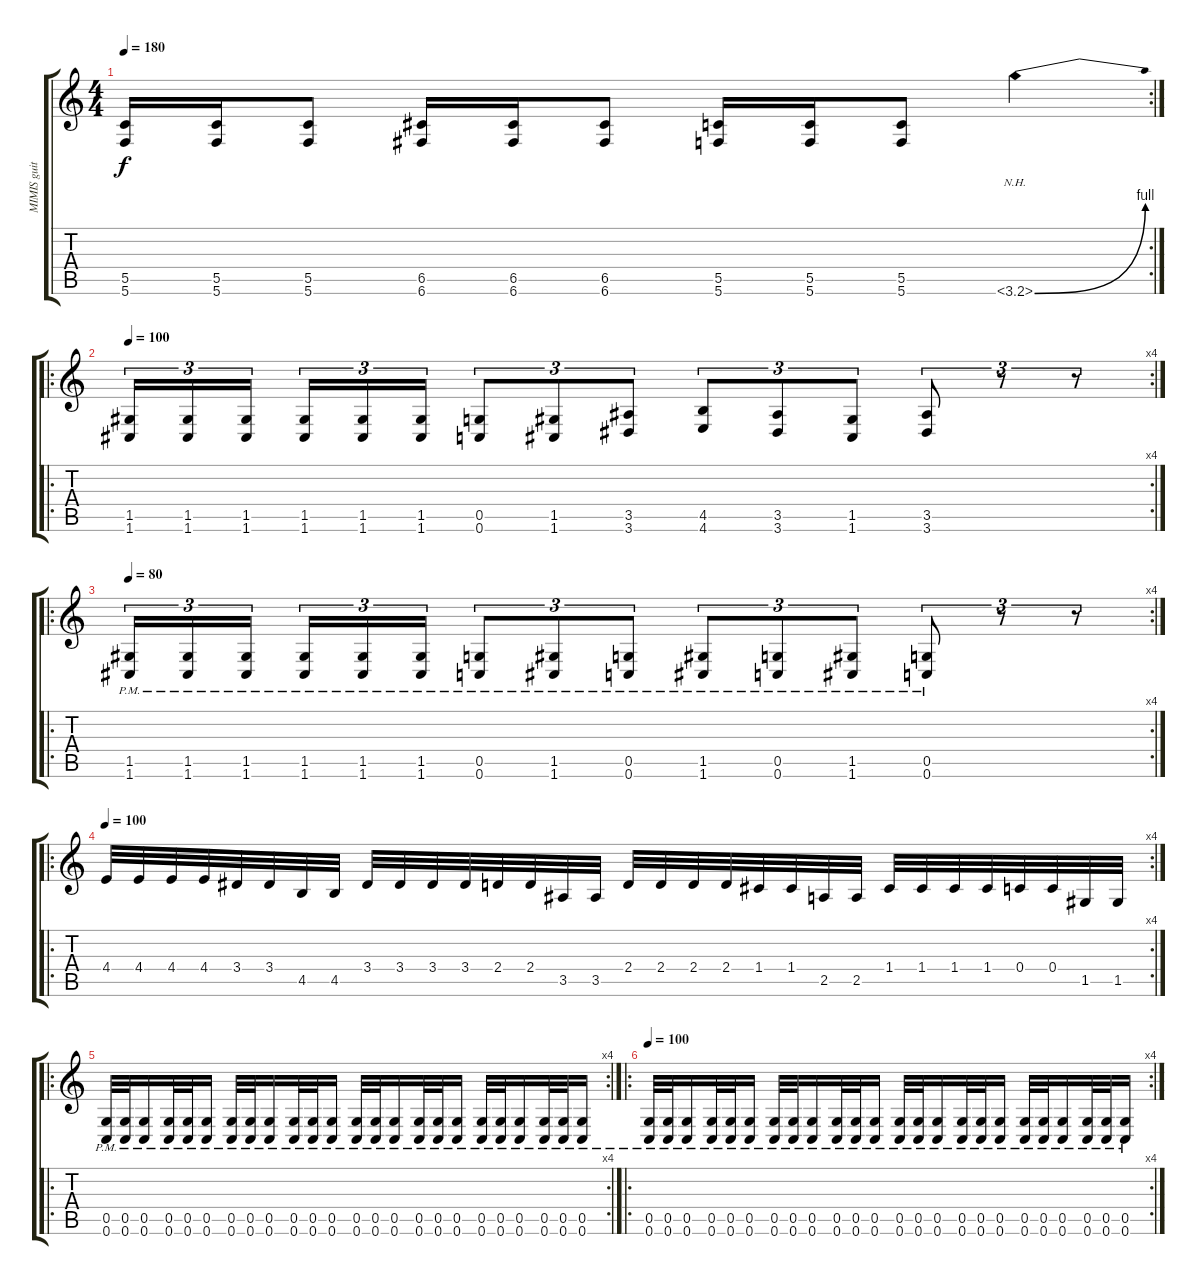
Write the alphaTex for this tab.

\track ("MIMIS guitar two" "MIMIS guit") {instrument distortionguitar}
\staff {score tabs}
\tuning (D4 A3 F3 C3 G2 C2) {hide}
\rc 2
\ts (4 4)
\tempo 180
\clef g2
\ks c
(5.5 5.6).16{dy f} (5.5 5.6).16 (5.5 5.6).8 (6.5 6.6).16 (6.5 6.6).16 (6.5 6.6).8 (5.5 5.6).16 (5.5 5.6).16 (5.5 5.6).8 3.6{be (bend 0 0 60 4) nh}.4 |
\ro
\rc 4
\tempo 100
(1.5 1.6).16{tu (3 2)} (1.5 1.6).16{tu (3 2)} (1.5 1.6).16{tu (3 2) beam splitsecondary} (1.5 1.6).16{tu (3 2)} (1.5 1.6).16{tu (3 2)} (1.5 1.6).16{tu (3 2)} (0.5 0.6).8{tu (3 2)} (1.5 1.6).8{tu (3 2)} (3.5 3.6).8{tu (3 2)} (4.5 4.6).8{tu (3 2)} (3.5 3.6).8{tu (3 2)} (1.5 1.6).8{tu (3 2)} (3.5 3.6).8{tu (3 2)} r.8{tu (3 2)} r.8{tu (3 2)} |
\ro
\rc 4
\tempo 80
(1.5{pm} 1.6{pm}).16{tu (3 2)} (1.5{pm} 1.6{pm}).16{tu (3 2)} (1.5{pm} 1.6{pm}).16{tu (3 2) beam splitsecondary} (1.5{pm} 1.6{pm}).16{tu (3 2)} (1.5{pm} 1.6{pm}).16{tu (3 2)} (1.5{pm} 1.6{pm}).16{tu (3 2)} (0.5{pm} 0.6{pm}).8{tu (3 2)} (1.5{pm} 1.6{pm}).8{tu (3 2)} (0.5{pm} 0.6{pm}).8{tu (3 2)} (1.5{pm} 1.6{pm}).8{tu (3 2)} (0.5{pm} 0.6{pm}).8{tu (3 2)} (1.5{pm} 1.6{pm}).8{tu (3 2)} (0.5{pm} 0.6{pm}).8{tu (3 2)} r.8{tu (3 2)} r.8{tu (3 2)} |
\ro
\rc 4
\tempo 100
4.4.32 4.4.32 4.4.32 4.4.32 3.4.32 3.4.32 4.5.32 4.5.32 3.4.32 3.4.32 3.4.32 3.4.32 2.4.32 2.4.32 3.5.32 3.5.32 2.4.32 2.4.32 2.4.32 2.4.32 1.4.32 1.4.32 2.5.32 2.5.32 1.4.32 1.4.32 1.4.32 1.4.32 0.4.32 0.4.32 1.5.32 1.5.32 |
\ro
\rc 4
(0.5{pm} 0.6{pm}).32 (0.5{pm} 0.6{pm}).32 (0.5{pm} 0.6{pm}).16 (0.5{pm} 0.6{pm}).32 (0.5{pm} 0.6{pm}).32 (0.5{pm} 0.6{pm}).16 (0.5{pm} 0.6{pm}).32 (0.5{pm} 0.6{pm}).32 (0.5{pm} 0.6{pm}).16 (0.5{pm} 0.6{pm}).32 (0.5{pm} 0.6{pm}).32 (0.5{pm} 0.6{pm}).16 (0.5{pm} 0.6{pm}).32 (0.5{pm} 0.6{pm}).32 (0.5{pm} 0.6{pm}).16 (0.5{pm} 0.6{pm}).32 (0.5{pm} 0.6{pm}).32 (0.5{pm} 0.6{pm}).16 (0.5{pm} 0.6{pm}).32 (0.5{pm} 0.6{pm}).32 (0.5{pm} 0.6{pm}).16 (0.5{pm} 0.6{pm}).32 (0.5{pm} 0.6{pm}).32 (0.5{pm} 0.6{pm}).16 |
\ro
\rc 4
\tempo 100
(0.5{pm} 0.6{pm}).32 (0.5{pm} 0.6{pm}).32 (0.5{pm} 0.6{pm}).16 (0.5{pm} 0.6{pm}).32 (0.5{pm} 0.6{pm}).32 (0.5{pm} 0.6{pm}).16 (0.5{pm} 0.6{pm}).32 (0.5{pm} 0.6{pm}).32 (0.5{pm} 0.6{pm}).16 (0.5{pm} 0.6{pm}).32 (0.5{pm} 0.6{pm}).32 (0.5{pm} 0.6{pm}).16 (0.5{pm} 0.6{pm}).32 (0.5{pm} 0.6{pm}).32 (0.5{pm} 0.6{pm}).16 (0.5{pm} 0.6{pm}).32 (0.5{pm} 0.6{pm}).32 (0.5{pm} 0.6{pm}).16 (0.5{pm} 0.6{pm}).32 (0.5{pm} 0.6{pm}).32 (0.5{pm} 0.6{pm}).16 (0.5{pm} 0.6{pm}).32 (0.5{pm} 0.6{pm}).32 (0.5{pm} 0.6{pm}).16
